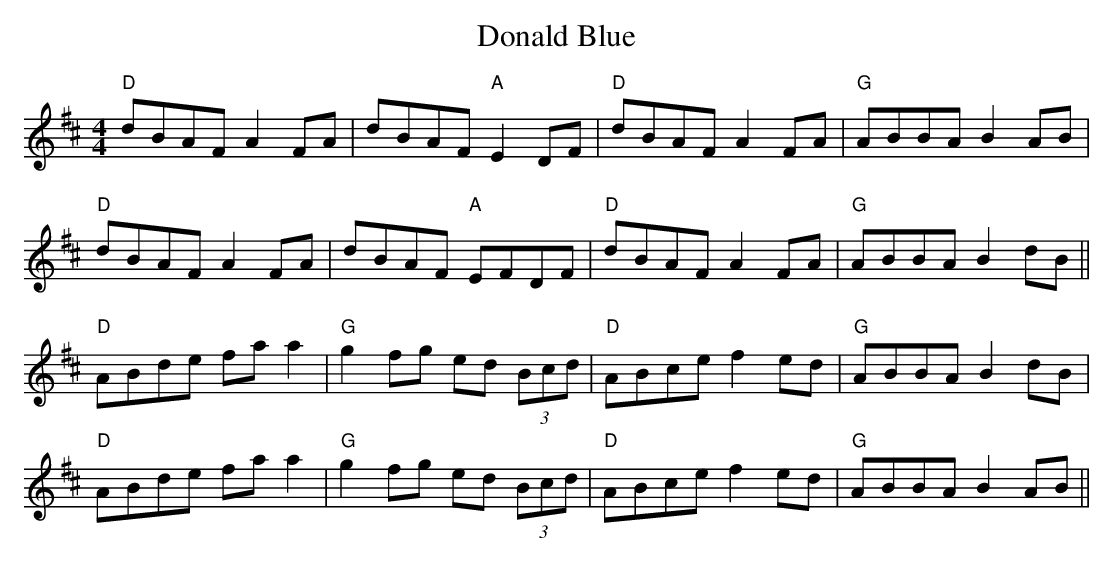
X:1
T: Donald Blue
M: 4/4
L: 1/8
K: Dmaj
"D"dBAF A2 FA|dBAF "A"E2 DF|"D"dBAF A2 FA|"G"ABBA B2 AB|
"D"dBAF A2 FA|dBAF "A"EFDF|"D"dBAF A2 FA|"G"ABBA B2 dB||
"D"ABde fa a2|"G"g2 fg ed (3Bcd|"D"ABce f2 ed|"G"ABBA B2 dB|
"D"ABde fa a2|"G"g2 fg ed (3Bcd|"D"ABce f2 ed|"G"ABBA B2 AB||
